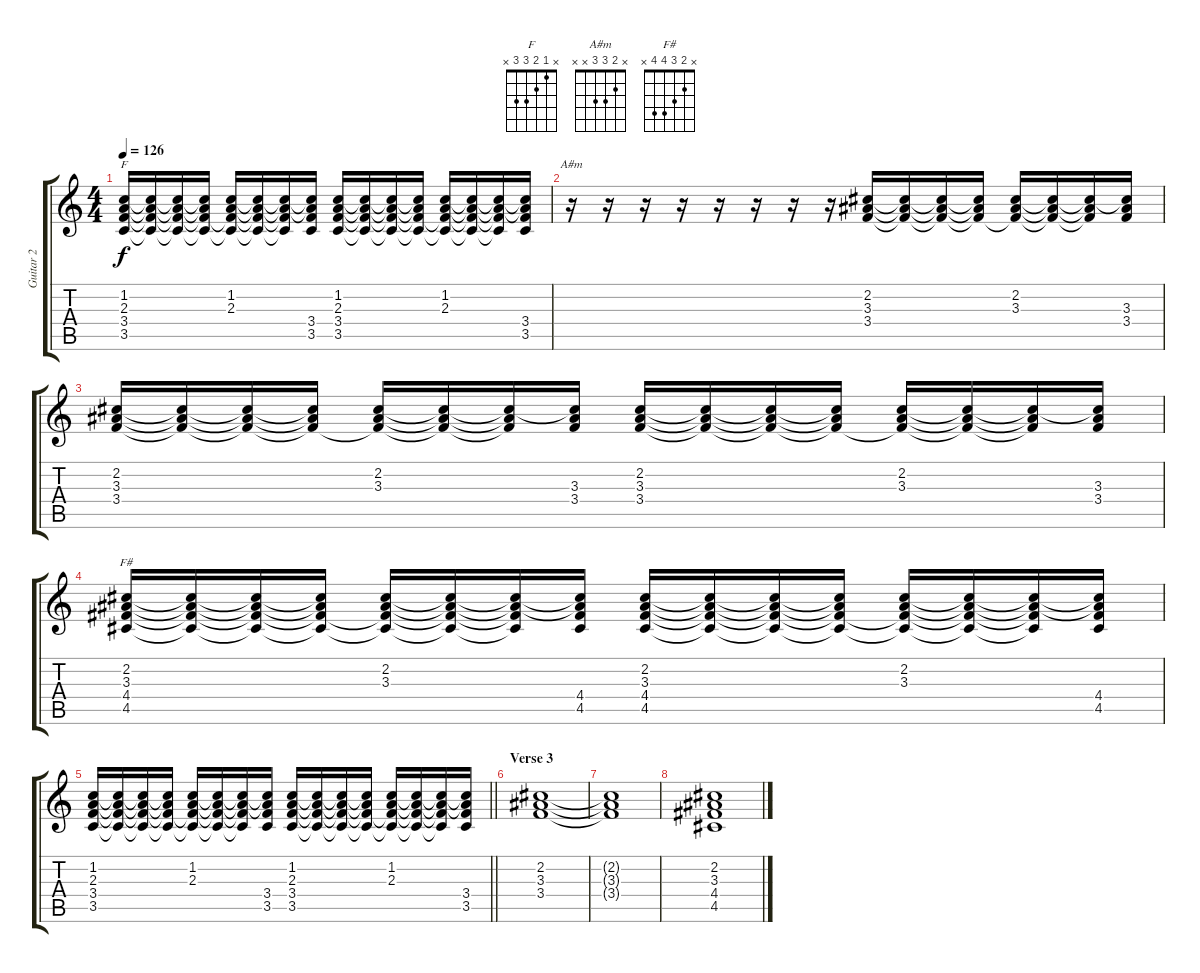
\track ("Guitar 2" "Guitar 2") {instrument acousticguitarsteel}
\staff {score tabs}
\tuning (E4 B3 G3 D3 A2 E2) {hide}
\chord ("F" x 1 2 3 3 x)
\chord ("A#m" x 2 3 3 x x)
\chord ("F#" x 2 3 4 4 x)
\ts (4 4)
\tempo 126
\clef g2
\ks c
(1.2 2.3 3.4 3.5).16{ch "F" dy f} (1.2{t} 2.3{t} 3.4{t} 3.5{t}).16 (1.2{t} 2.3{t} 3.4{t} 3.5{t}).16 (1.2{t} 2.3{t} 3.4{t} 3.5{t}).16 (1.2 2.3 3.4{t} 3.5{t}).16 (1.2{t} 2.3{t} 3.4{t} 3.5{t}).16 (1.2{t} 2.3{t} 3.4{t} 3.5{t}).16 (1.2{t} 2.3{t} 3.4 3.5).16 (1.2 2.3 3.4 3.5).16 (1.2{t} 2.3{t} 3.4{t} 3.5{t}).16 (1.2{t} 2.3{t} 3.4{t} 3.5{t}).16 (1.2{t} 2.3{t} 3.4{t} 3.5{t}).16 (1.2 2.3 3.4{t} 3.5{t}).16 (1.2{t} 2.3{t} 3.4{t} 3.5{t}).16 (1.2{t} 2.3{t} 3.4{t} 3.5{t}).16 (1.2{t} 2.3{t} 3.4 3.5).16 |
r.16{ch "A#m"} r.16 r.16 r.16 r.16 r.16 r.16 r.16 (2.2 3.3 3.4).16 (2.2{t} 3.3{t} 3.4{t}).16 (2.2{t} 3.3{t} 3.4{t}).16 (2.2{t} 3.3{t} 3.4{t}).16 (2.2 3.3 3.4{t}).16 (2.2{t} 3.3{t} 3.4{t}).16 (2.2{t} 3.3{t} 3.4{t}).16 (2.2{t} 3.3 3.4).16 |
(2.2 3.3 3.4).16 (2.2{t} 3.3{t} 3.4{t}).16 (2.2{t} 3.3{t} 3.4{t}).16 (2.2{t} 3.3{t} 3.4{t}).16 (2.2 3.3 3.4{t}).16 (2.2{t} 3.3{t} 3.4{t}).16 (2.2{t} 3.3{t} 3.4{t}).16 (2.2{t} 3.3 3.4).16 (2.2 3.3 3.4).16 (2.2{t} 3.3{t} 3.4{t}).16 (2.2{t} 3.3{t} 3.4{t}).16 (2.2{t} 3.3{t} 3.4{t}).16 (2.2 3.3 3.4{t}).16 (2.2{t} 3.3{t} 3.4{t}).16 (2.2{t} 3.3{t} 3.4{t}).16 (2.2{t} 3.3 3.4).16 |
(2.2 3.3 4.4 4.5).16{ch "F#"} (2.2{t} 3.3{t} 4.4{t} 4.5{t}).16 (2.2{t} 3.3{t} 4.4{t} 4.5{t}).16 (2.2{t} 3.3{t} 4.4{t} 4.5{t}).16 (2.2 3.3 4.4{t} 4.5{t}).16 (2.2{t} 3.3{t} 4.4{t} 4.5{t}).16 (2.2{t} 3.3{t} 4.4{t} 4.5{t}).16 (2.2{t} 3.3{t} 4.4 4.5).16 (2.2 3.3 4.4 4.5).16 (2.2{t} 3.3{t} 4.4{t} 4.5{t}).16 (2.2{t} 3.3{t} 4.4{t} 4.5{t}).16 (2.2{t} 3.3{t} 4.4{t} 4.5{t}).16 (2.2 3.3 4.4{t} 4.5{t}).16 (2.2{t} 3.3{t} 4.4{t} 4.5{t}).16 (2.2{t} 3.3{t} 4.4{t} 4.5{t}).16 (2.2{t} 3.3{t} 4.4 4.5).16 |
\barLineRight lightlight
(1.2 2.3 3.4 3.5).16 (1.2{t} 2.3{t} 3.4{t} 3.5{t}).16 (1.2{t} 2.3{t} 3.4{t} 3.5{t}).16 (1.2{t} 2.3{t} 3.4{t} 3.5{t}).16 (1.2 2.3 3.4{t} 3.5{t}).16 (1.2{t} 2.3{t} 3.4{t} 3.5{t}).16 (1.2{t} 2.3{t} 3.4{t} 3.5{t}).16 (1.2{t} 2.3{t} 3.4 3.5).16 (1.2 2.3 3.4 3.5).16 (1.2{t} 2.3{t} 3.4{t} 3.5{t}).16 (1.2{t} 2.3{t} 3.4{t} 3.5{t}).16 (1.2{t} 2.3{t} 3.4{t} 3.5{t}).16 (1.2 2.3 3.4{t} 3.5{t}).16 (1.2{t} 2.3{t} 3.4{t} 3.5{t}).16 (1.2{t} 2.3{t} 3.4{t} 3.5{t}).16 (1.2{t} 2.3{t} 3.4 3.5).16 |
\section ("" "Verse 3")
(2.2 3.3 3.4).1 |
(2.2{t} 3.3{t} 3.4{t}).1 |
(2.2 3.3 4.4 4.5).1
